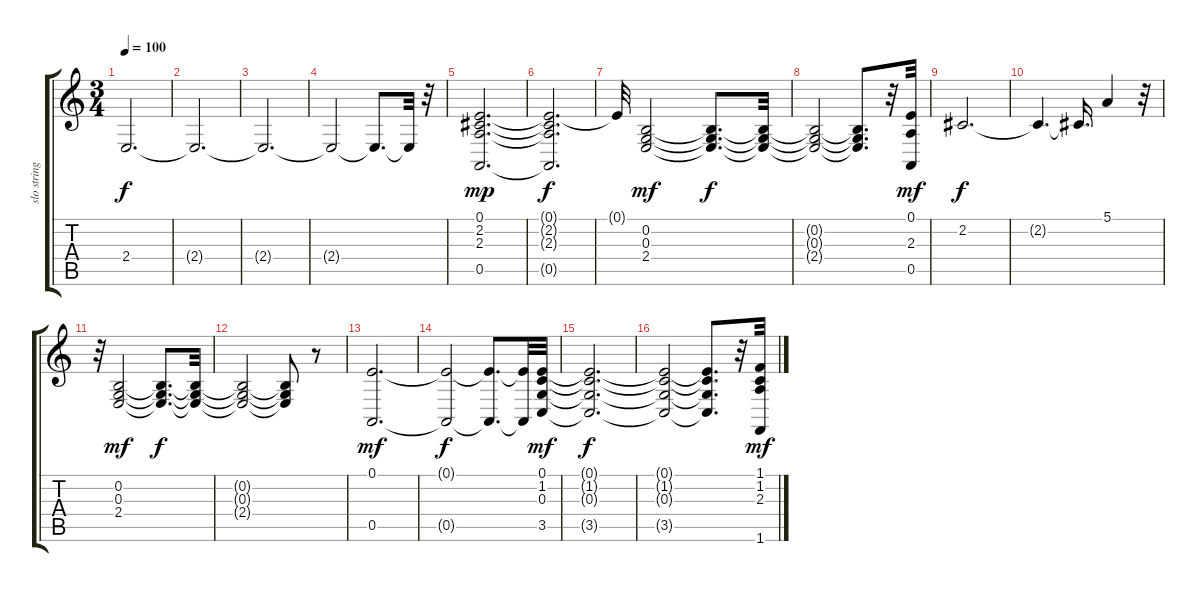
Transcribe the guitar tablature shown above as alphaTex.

\track ("slo strings" "slo string") {instrument stringensemble2}
\staff {score tabs}
\tuning (E4 B3 G3 D3 A2 E2) {hide}
\ts (3 4)
\tempo 100
\clef g2
\ks c
2.4{t}.2{d dy f} |
2.4{t}.2{d} |
2.4{t}.2{d} |
2.4{t}.2 2.4{t}.8{d} 2.4{t}.32 r.32 |
(0.1 2.2 2.3 0.5).2{d dy mp balance 8 instrument stringensemble2} |
(0.1{t} 2.2{t} 2.3{t} 0.5{t}).2{d dy f} |
0.1{t}.32 (0.2 0.3 2.4).2{dy mf} (0.2{t} 0.3{t} 2.4{t}).8{d dy f} (0.2{t} 0.3{t} 2.4{t}).32 |
(0.2{t} 0.3{t} 2.4{t}).2 (0.2{t} 0.3{t} 2.4{t}).8{d} r.32 (0.1 2.3 0.5).32{dy mf} |
2.2.2{d dy f} |
2.2{t}.4{d} 2.2{t}.16{d} 5.1.4 r.32 |
r.32 (0.2 0.3 2.4).2{dy mf} (0.2{t} 0.3{t} 2.4{t}).8{d dy f} (0.2{t} 0.3{t} 2.4{t}).32 |
(0.2{t} 0.3{t} 2.4{t}).2 (0.2{t} 0.3{t} 2.4{t}).8 r.8 |
(0.1 0.5).2{d dy mf balance 8 instrument stringensemble2} |
(0.1{t} 0.5{t}).2{dy f} (0.1{t} 0.5{t}).8{d} (0.1{t} 0.5{t}).32 (0.1 1.2 0.3 3.5).32{dy mf} |
(0.1{t} 1.2{t} 0.3{t} 3.5{t}).2{d dy f} |
(0.1{t} 1.2{t} 0.3{t} 3.5{t}).2 (0.1{t} 1.2{t} 0.3{t} 3.5{t}).8{d} r.32 (1.1 1.2 2.3 1.6).32{dy mf}
